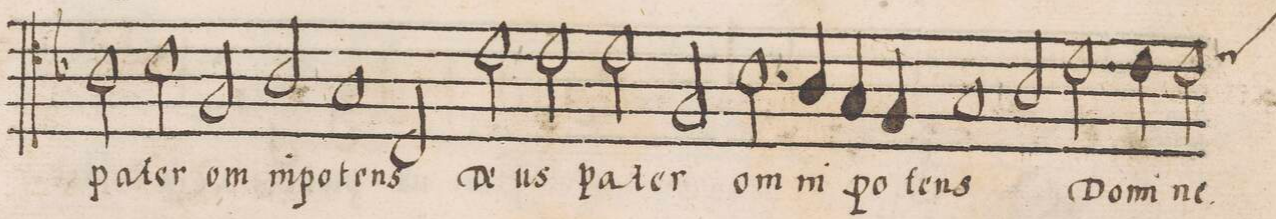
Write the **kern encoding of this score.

**kern	**text
*I"TENOR	*
*clefC4	*
*k[b-]	*
*met()	*
*M2/1	*
2A\	pa-
2B-\	-ter
2F/	om-
2A/	-ni-
=32-	=32-
1G	-po-
2C/	-tens
2c\	De-
=33-	=33-
2c\	-us
2c\	Pa-
2F/	-ter
2.B-\	om-
=34-	=34-
4A/	-ni-
4G/	-po-
4F/	.
1G	-tens
=35-	=35-
2A/	.
2.c\	Do-
4c\	-mi-
*custos:d	*
2c\	-ne
=36-	=36-
*-	*-
